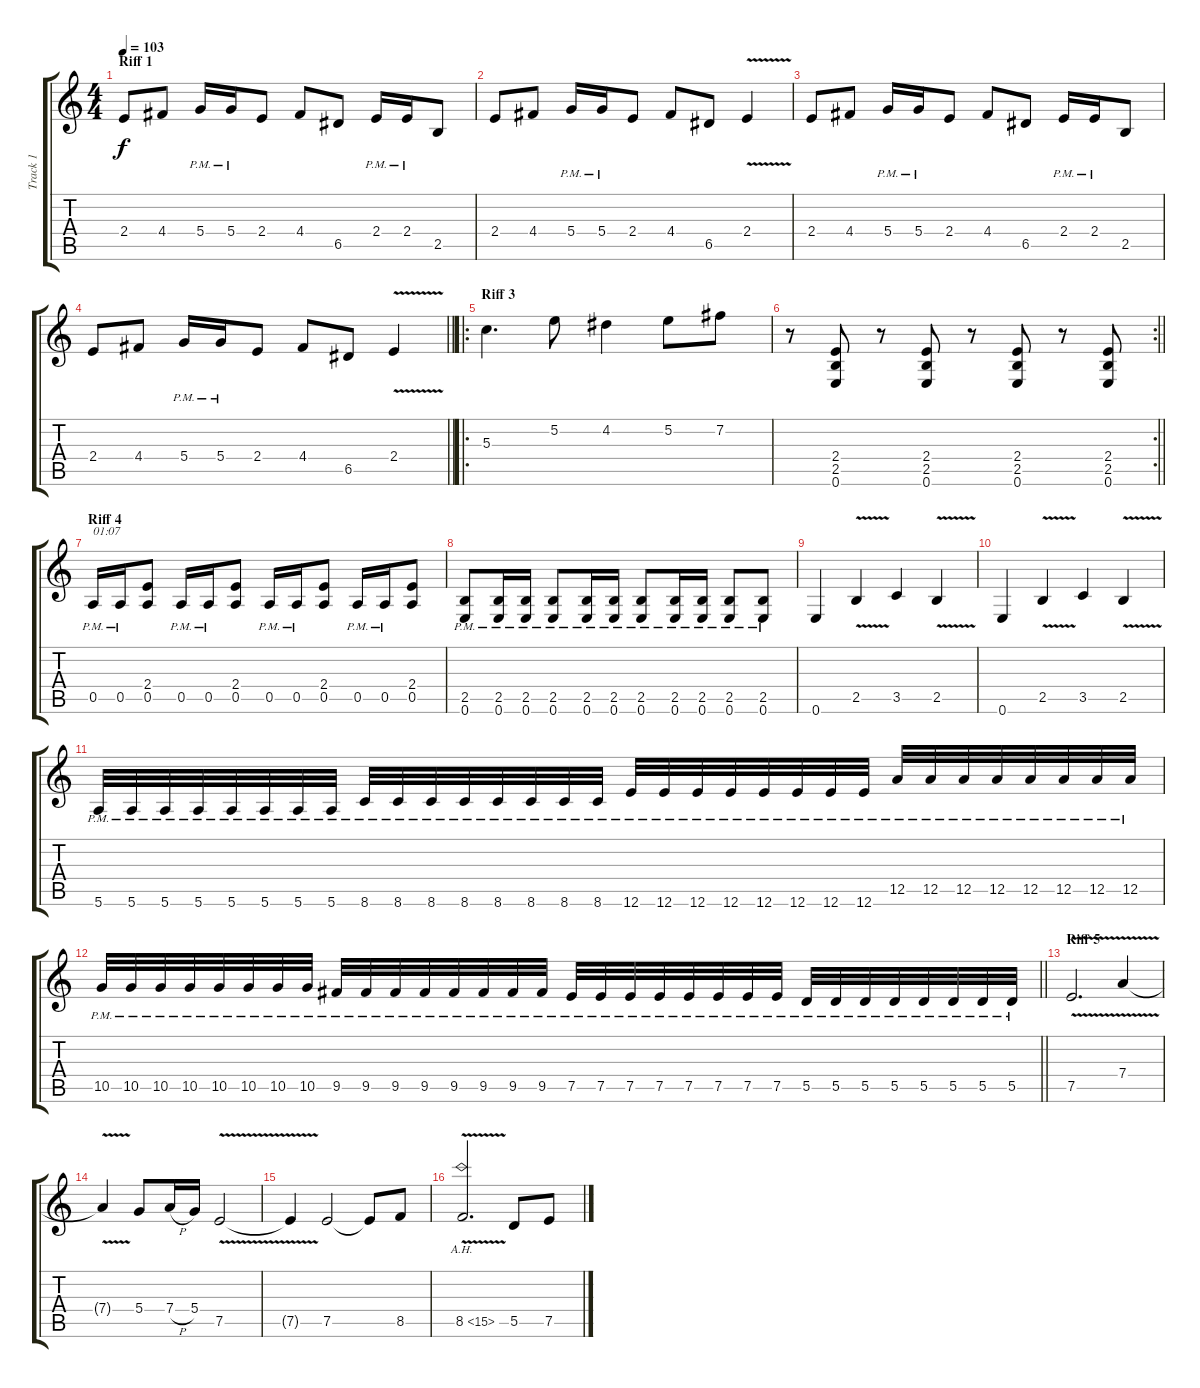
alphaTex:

\track ("Track 1" "Track 1") {instrument distortionguitar}
\staff {score tabs}
\tuning (E4 B3 G3 D3 A2 E2) {hide}
\ts (4 4)
\section ("" "Riff 1")
\tempo 103
\clef g2
\ks c
2.4.8{dy f} 4.4.8 5.4{pm}.16 5.4{pm}.16 2.4.8 4.4.8 6.5.8 2.4{pm}.16 2.4{pm}.16 2.5.8 |
2.4.8 4.4.8 5.4{pm}.16 5.4{pm}.16 2.4.8 4.4.8 6.5.8 2.4{v}.4 |
2.4.8 4.4.8 5.4{pm}.16 5.4{pm}.16 2.4.8 4.4.8 6.5.8 2.4{pm}.16 2.4{pm}.16 2.5.8 |
\barLineRight lightlight
2.4.8 4.4.8 5.4{pm}.16 5.4{pm}.16 2.4.8 4.4.8 6.5.8 2.4{v}.4 |
\ro
\section ("" "Riff 3")
5.3.4{d} 5.2.8 4.2.4 5.2.8 7.2.8 |
\rc 2
\barLineRight lightlight
r.8 (2.4 2.5 0.6).8 r.8 (2.4 2.5 0.6).8 r.8 (2.4 2.5 0.6).8 r.8 (2.4 2.5 0.6).8 |
\section ("" "Riff 4")
0.5{pm}.16{txt "01:07"} 0.5{pm}.16 (2.4 0.5).8 0.5{pm}.16 0.5{pm}.16 (2.4 0.5).8 0.5{pm}.16 0.5{pm}.16 (2.4 0.5).8 0.5{pm}.16 0.5{pm}.16 (2.4 0.5).8 |
(2.5{pm} 0.6{pm}).8 (2.5{pm} 0.6{pm}).16 (2.5{pm} 0.6{pm}).16 (2.5{pm} 0.6{pm}).8 (2.5{pm} 0.6{pm}).16 (2.5{pm} 0.6{pm}).16 (2.5{pm} 0.6{pm}).8 (2.5{pm} 0.6{pm}).16 (2.5{pm} 0.6{pm}).16 (2.5{pm} 0.6{pm}).8 (2.5{pm} 0.6{pm}).8 |
0.6.4 2.5{v}.4 3.5.4 2.5{v}.4 |
0.6.4 2.5{v}.4 3.5.4 2.5{v}.4 |
5.6{pm}.32 5.6{pm}.32 5.6{pm}.32 5.6{pm}.32 5.6{pm}.32 5.6{pm}.32 5.6{pm}.32 5.6{pm}.32 8.6{pm}.32 8.6{pm}.32 8.6{pm}.32 8.6{pm}.32 8.6{pm}.32 8.6{pm}.32 8.6{pm}.32 8.6{pm}.32 12.6{pm}.32 12.6{pm}.32 12.6{pm}.32 12.6{pm}.32 12.6{pm}.32 12.6{pm}.32 12.6{pm}.32 12.6{pm}.32 12.5{pm}.32 12.5{pm}.32 12.5{pm}.32 12.5{pm}.32 12.5{pm}.32 12.5{pm}.32 12.5{pm}.32 12.5{pm}.32 |
\barLineRight lightlight
10.5{pm}.32 10.5{pm}.32 10.5{pm}.32 10.5{pm}.32 10.5{pm}.32 10.5{pm}.32 10.5{pm}.32 10.5{pm}.32 9.5{pm}.32 9.5{pm}.32 9.5{pm}.32 9.5{pm}.32 9.5{pm}.32 9.5{pm}.32 9.5{pm}.32 9.5{pm}.32 7.5{pm}.32 7.5{pm}.32 7.5{pm}.32 7.5{pm}.32 7.5{pm}.32 7.5{pm}.32 7.5{pm}.32 7.5{pm}.32 5.5{pm}.32 5.5{pm}.32 5.5{pm}.32 5.5{pm}.32 5.5{pm}.32 5.5{pm}.32 5.5{pm}.32 5.5{pm}.32 |
\section ("" "Riff 5")
7.5{v}.2{d} 7.4{v}.4 |
7.4{t}.4 5.4.8 7.4{h}.16 5.4.16 7.5{v}.2 |
7.5{t}.4 7.5.2 7.5{t}.8 8.5.8 |
8.5{ah 7 v}.2{d} 5.5.8 7.5.8
